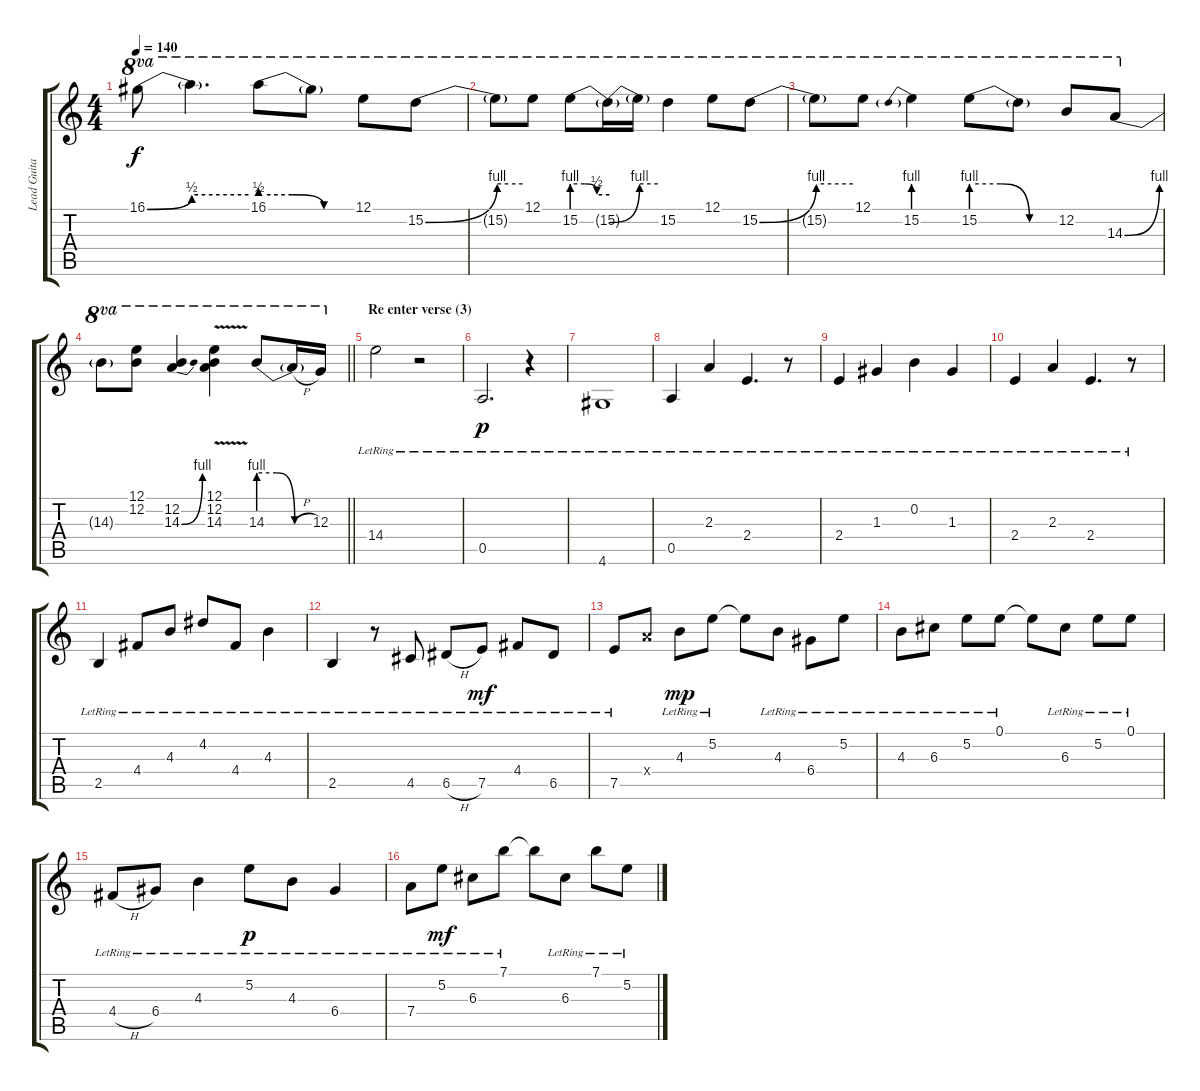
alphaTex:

\track ("Lead Guitar" "Lead Guita") {instrument electricguitarclean}
\staff {score tabs}
\tuning (E4 B3 G3 D3 A2 E2) {hide}
\ts (4 4)
\tempo 140
\clef g2
\ks c
16.1{be (bend 0 0 60 2)}.8{ot 8va dy f} 16.1{be (hold 0 2 60 2) t}.4{d ot 8va} 16.1{be (custom 0 2 20 2 40 0 60 0)}.8{ot 8va} 16.1{t}.8{ot 8va} 12.1.8{ot 8va} 15.2{be (bend 0 0 60 4)}.8{ot 8va} |
15.2{be (hold 0 4 60 4) t}.8{ot 8va} 12.1.8{ot 8va} 15.2{be (custom 0 4 20 4 40 2 60 2)}.8{ot 8va} 15.2{be (bend 0 0 60 4) t}.16{ot 8va} 15.2{be (hold 0 4 60 4) t}.16{ot 8va} 15.2.4{ot 8va} 12.1.8{ot 8va} 15.2{be (bend 0 0 60 4)}.8{ot 8va} |
15.2{be (hold 0 4 60 4) t}.8{ot 8va} 12.1.8{ot 8va} 15.2{be (prebend 0 4 60 4)}.4{ot 8va} 15.2{be (custom 0 4 20 4 40 0 60 0)}.8{ot 8va} 15.2{t}.8{ot 8va} 12.2.8{ot 8va} 14.3{be (bend 0 0 60 4)}.8{ot 8va} |
\barLineRight lightlight
14.3{t}.8{ot 8va} (12.1 12.2).8{ot 8va} (12.2 14.3{be (bend 0 0 60 4)}).4{ot 8va} (12.1{v} 12.2{v} 14.3{v}).4{ot 8va} 14.3{be (custom 0 4 20 4 40 0 60 0)}.8{ot 8va} 14.3{h t}.16{ot 8va} 12.3.16{ot 8va} |
\section ("" "Re enter verse (3)")
14.4{lr}.2 r.2 |
0.5{lr}.2{d dy p} r.4 |
4.6{lr}.1 |
0.5{lr}.4 2.3{lr}.4 2.4{lr}.4{d} r.8 |
2.4{lr}.4 1.3{lr}.4 0.2{lr}.4 1.3{lr}.4 |
2.4{lr}.4 2.3{lr}.4 2.4{lr}.4{d} r.8 |
2.5{lr}.4 4.4{lr}.8 4.3{lr}.8 4.2{lr}.8 4.4{lr}.8 4.3{lr}.4 |
2.5{lr}.4 r.8 4.5{lr}.8 6.5{h lr}.8 7.5{lr}.8{dy mf} 4.4{lr}.8 6.5{lr}.8 |
7.5{lr}.8 7.4{x}.8 4.3{lr}.8{dy mp} 5.2{lr}.8 5.2{t}.8 4.3{lr}.8 6.4{lr}.8 5.2{lr}.8 |
4.3{lr}.8 6.3{lr}.8 5.2{lr}.8 0.1{lr}.8 0.1{t}.8 6.3{lr}.8 5.2{lr}.8 0.1{lr}.8 |
4.4{h lr}.8 6.4{lr}.8 4.3{lr}.4 5.2{lr}.8{dy p} 4.3{lr}.8 6.4{lr}.4 |
7.4{lr}.8 5.2{lr}.8{dy mf} 6.3{lr}.8 7.1{lr}.8 7.1{t}.8 6.3{lr}.8 7.1{lr}.8 5.2{lr}.8
